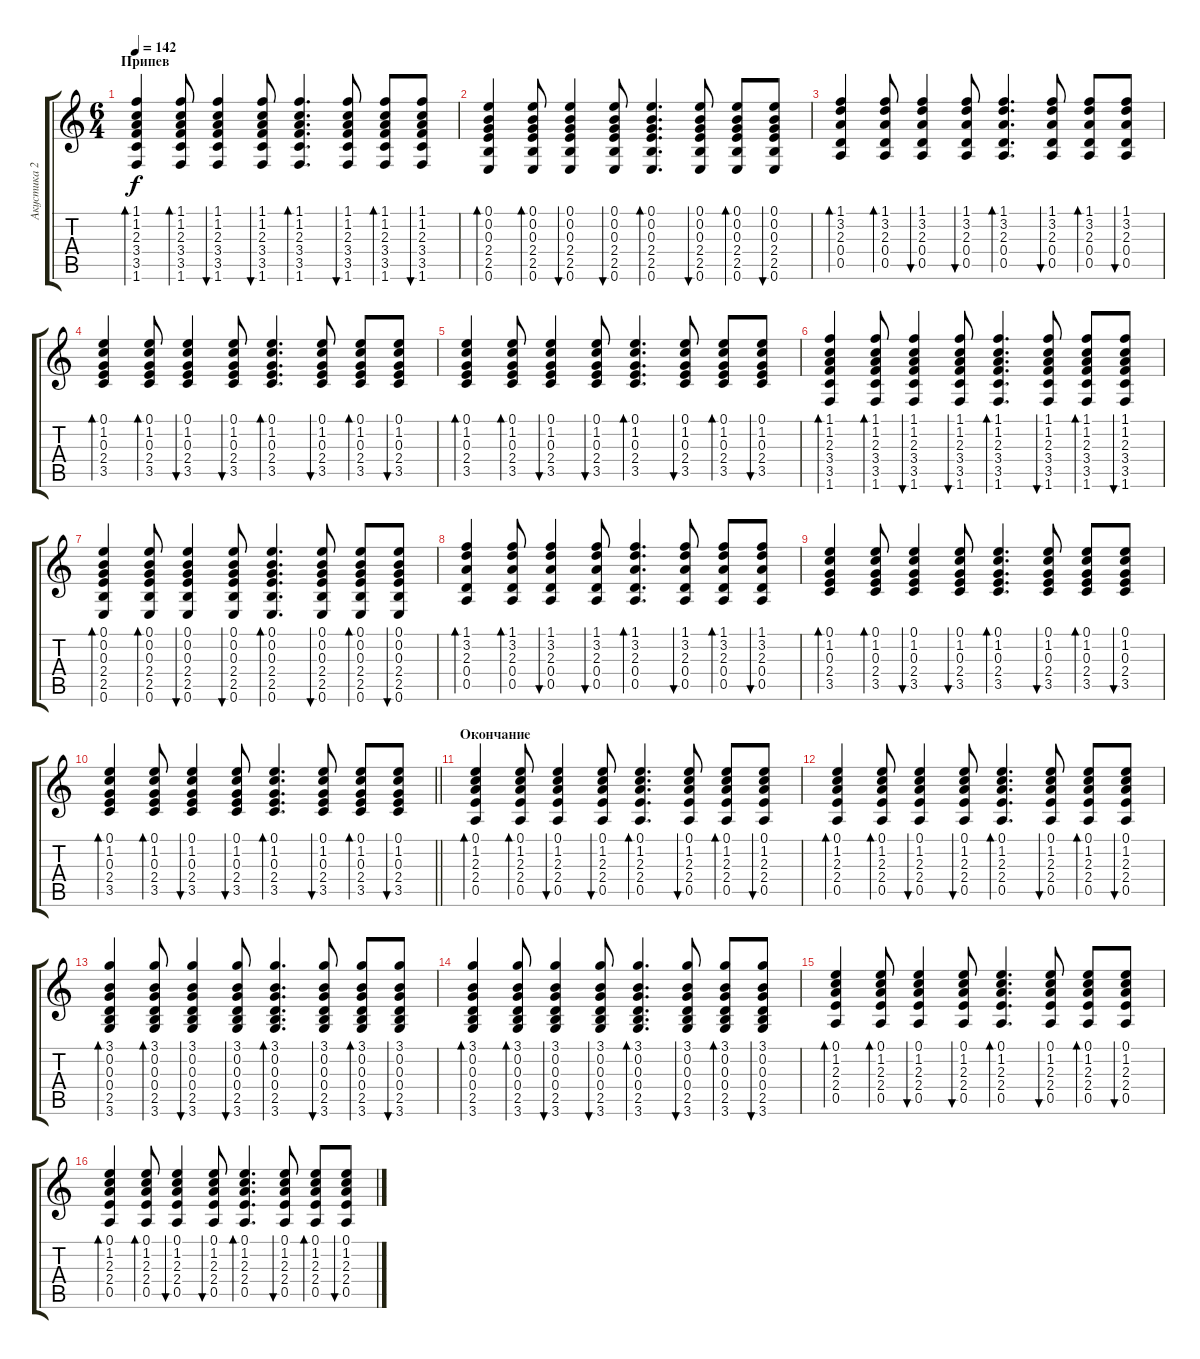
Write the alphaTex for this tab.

\track ("Акустика 2" "Акустика 2") {instrument acousticguitarsteel}
\staff {score tabs}
\tuning (E4 B3 G3 D3 A2 E2) {hide}
\ts (6 4)
\section ("" "Припев")
\tempo 142
\clef g2
\ks c
(1.1 1.2 2.3 3.4 3.5 1.6).4{bd 30 dy f} (1.1 1.2 2.3 3.4 3.5 1.6).8{bd 30} (1.1 1.2 2.3 3.4 3.5 1.6).4{bu 30} (1.1 1.2 2.3 3.4 3.5 1.6).8{bu 30} (1.1 1.2 2.3 3.4 3.5 1.6).4{d bd 30} (1.1 1.2 2.3 3.4 3.5 1.6).8{bu 30} (1.1 1.2 2.3 3.4 3.5 1.6).8{bd 30} (1.1 1.2 2.3 3.4 3.5 1.6).8{bu 30} |
(0.1 0.2 0.3 2.4 2.5 0.6).4{bd 30} (0.1 0.2 0.3 2.4 2.5 0.6).8{bd 30} (0.1 0.2 0.3 2.4 2.5 0.6).4{bu 30} (0.1 0.2 0.3 2.4 2.5 0.6).8{bu 30} (0.1 0.2 0.3 2.4 2.5 0.6).4{d bd 30} (0.1 0.2 0.3 2.4 2.5 0.6).8{bu 30} (0.1 0.2 0.3 2.4 2.5 0.6).8{bd 30} (0.1 0.2 0.3 2.4 2.5 0.6).8{bu 30} |
(1.1 3.2 2.3 0.4 0.5).4{bd 30} (1.1 3.2 2.3 0.4 0.5).8{bd 30} (1.1 3.2 2.3 0.4 0.5).4{bu 30} (1.1 3.2 2.3 0.4 0.5).8{bu 30} (1.1 3.2 2.3 0.4 0.5).4{d bd 30} (1.1 3.2 2.3 0.4 0.5).8{bu 30} (1.1 3.2 2.3 0.4 0.5).8{bd 30} (1.1 3.2 2.3 0.4 0.5).8{bu 30} |
(0.1 1.2 0.3 2.4 3.5).4{bd 30} (0.1 1.2 0.3 2.4 3.5).8{bd 30} (0.1 1.2 0.3 2.4 3.5).4{bu 30} (0.1 1.2 0.3 2.4 3.5).8{bu 30} (0.1 1.2 0.3 2.4 3.5).4{d bd 30} (0.1 1.2 0.3 2.4 3.5).8{bu 30} (0.1 1.2 0.3 2.4 3.5).8{bd 30} (0.1 1.2 0.3 2.4 3.5).8{bu 30} |
(0.1 1.2 0.3 2.4 3.5).4{bd 30} (0.1 1.2 0.3 2.4 3.5).8{bd 30} (0.1 1.2 0.3 2.4 3.5).4{bu 30} (0.1 1.2 0.3 2.4 3.5).8{bu 30} (0.1 1.2 0.3 2.4 3.5).4{d bd 30} (0.1 1.2 0.3 2.4 3.5).8{bu 30} (0.1 1.2 0.3 2.4 3.5).8{bd 30} (0.1 1.2 0.3 2.4 3.5).8{bu 30} |
(1.1 1.2 2.3 3.4 3.5 1.6).4{bd 30} (1.1 1.2 2.3 3.4 3.5 1.6).8{bd 30} (1.1 1.2 2.3 3.4 3.5 1.6).4{bu 30} (1.1 1.2 2.3 3.4 3.5 1.6).8{bu 30} (1.1 1.2 2.3 3.4 3.5 1.6).4{d bd 30} (1.1 1.2 2.3 3.4 3.5 1.6).8{bu 30} (1.1 1.2 2.3 3.4 3.5 1.6).8{bd 30} (1.1 1.2 2.3 3.4 3.5 1.6).8{bu 30} |
(0.1 0.2 0.3 2.4 2.5 0.6).4{bd 30} (0.1 0.2 0.3 2.4 2.5 0.6).8{bd 30} (0.1 0.2 0.3 2.4 2.5 0.6).4{bu 30} (0.1 0.2 0.3 2.4 2.5 0.6).8{bu 30} (0.1 0.2 0.3 2.4 2.5 0.6).4{d bd 30} (0.1 0.2 0.3 2.4 2.5 0.6).8{bu 30} (0.1 0.2 0.3 2.4 2.5 0.6).8{bd 30} (0.1 0.2 0.3 2.4 2.5 0.6).8{bu 30} |
(1.1 3.2 2.3 0.4 0.5).4{bd 30} (1.1 3.2 2.3 0.4 0.5).8{bd 30} (1.1 3.2 2.3 0.4 0.5).4{bu 30} (1.1 3.2 2.3 0.4 0.5).8{bu 30} (1.1 3.2 2.3 0.4 0.5).4{d bd 30} (1.1 3.2 2.3 0.4 0.5).8{bu 30} (1.1 3.2 2.3 0.4 0.5).8{bd 30} (1.1 3.2 2.3 0.4 0.5).8{bu 30} |
(0.1 1.2 0.3 2.4 3.5).4{bd 30} (0.1 1.2 0.3 2.4 3.5).8{bd 30} (0.1 1.2 0.3 2.4 3.5).4{bu 30} (0.1 1.2 0.3 2.4 3.5).8{bu 30} (0.1 1.2 0.3 2.4 3.5).4{d bd 30} (0.1 1.2 0.3 2.4 3.5).8{bu 30} (0.1 1.2 0.3 2.4 3.5).8{bd 30} (0.1 1.2 0.3 2.4 3.5).8{bu 30} |
\barLineRight lightlight
(0.1 1.2 0.3 2.4 3.5).4{bd 30} (0.1 1.2 0.3 2.4 3.5).8{bd 30} (0.1 1.2 0.3 2.4 3.5).4{bu 30} (0.1 1.2 0.3 2.4 3.5).8{bu 30} (0.1 1.2 0.3 2.4 3.5).4{d bd 30} (0.1 1.2 0.3 2.4 3.5).8{bu 30} (0.1 1.2 0.3 2.4 3.5).8{bd 30} (0.1 1.2 0.3 2.4 3.5).8{bu 30} |
\section ("" "Окончание")
(0.1 1.2 2.3 2.4 0.5).4{bd 30} (0.1 1.2 2.3 2.4 0.5).8{bd 30} (0.1 1.2 2.3 2.4 0.5).4{bu 30} (0.1 1.2 2.3 2.4 0.5).8{bu 30} (0.1 1.2 2.3 2.4 0.5).4{d bd 30} (0.1 1.2 2.3 2.4 0.5).8{bu 30} (0.1 1.2 2.3 2.4 0.5).8{bd 30} (0.1 1.2 2.3 2.4 0.5).8{bu 30} |
(0.1 1.2 2.3 2.4 0.5).4{bd 30} (0.1 1.2 2.3 2.4 0.5).8{bd 30} (0.1 1.2 2.3 2.4 0.5).4{bu 30} (0.1 1.2 2.3 2.4 0.5).8{bu 30} (0.1 1.2 2.3 2.4 0.5).4{d bd 30} (0.1 1.2 2.3 2.4 0.5).8{bu 30} (0.1 1.2 2.3 2.4 0.5).8{bd 30} (0.1 1.2 2.3 2.4 0.5).8{bu 30} |
(3.1 0.2 0.3 0.4 2.5 3.6).4{bd 30} (3.1 0.2 0.3 0.4 2.5 3.6).8{bd 30} (3.1 0.2 0.3 0.4 2.5 3.6).4{bu 30} (3.1 0.2 0.3 0.4 2.5 3.6).8{bu 30} (3.1 0.2 0.3 0.4 2.5 3.6).4{d bd 30} (3.1 0.2 0.3 0.4 2.5 3.6).8{bu 30} (3.1 0.2 0.3 0.4 2.5 3.6).8{bd 30} (3.1 0.2 0.3 0.4 2.5 3.6).8{bu 30} |
(3.1 0.2 0.3 0.4 2.5 3.6).4{bd 30} (3.1 0.2 0.3 0.4 2.5 3.6).8{bd 30} (3.1 0.2 0.3 0.4 2.5 3.6).4{bu 30} (3.1 0.2 0.3 0.4 2.5 3.6).8{bu 30} (3.1 0.2 0.3 0.4 2.5 3.6).4{d bd 30} (3.1 0.2 0.3 0.4 2.5 3.6).8{bu 30} (3.1 0.2 0.3 0.4 2.5 3.6).8{bd 30} (3.1 0.2 0.3 0.4 2.5 3.6).8{bu 30} |
(0.1 1.2 2.3 2.4 0.5).4{bd 30} (0.1 1.2 2.3 2.4 0.5).8{bd 30} (0.1 1.2 2.3 2.4 0.5).4{bu 30} (0.1 1.2 2.3 2.4 0.5).8{bu 30} (0.1 1.2 2.3 2.4 0.5).4{d bd 30} (0.1 1.2 2.3 2.4 0.5).8{bu 30} (0.1 1.2 2.3 2.4 0.5).8{bd 30} (0.1 1.2 2.3 2.4 0.5).8{bu 30} |
(0.1 1.2 2.3 2.4 0.5).4{bd 30} (0.1 1.2 2.3 2.4 0.5).8{bd 30} (0.1 1.2 2.3 2.4 0.5).4{bu 30} (0.1 1.2 2.3 2.4 0.5).8{bu 30} (0.1 1.2 2.3 2.4 0.5).4{d bd 30} (0.1 1.2 2.3 2.4 0.5).8{bu 30} (0.1 1.2 2.3 2.4 0.5).8{bd 30} (0.1 1.2 2.3 2.4 0.5).8{bu 30}
